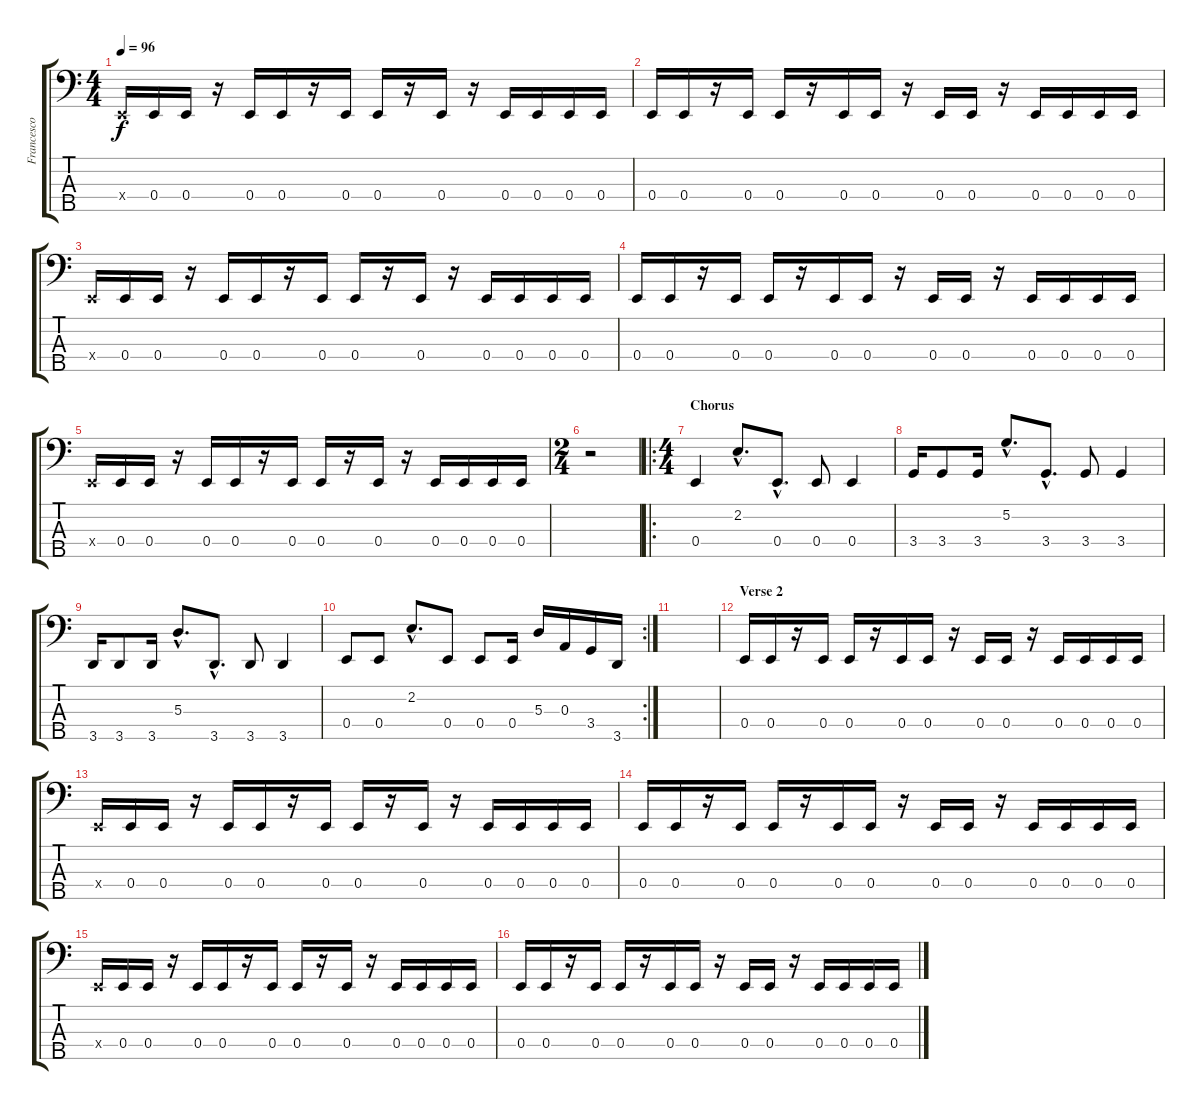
\track ("Francesco DiCosmo (Bass)" "Francesco ") {instrument electricbassfinger}
\staff {score tabs}
\tuning (G2 D2 A1 E1 B0) {hide}
\ts (4 4)
\tempo 96
\clef f4
\ks c
0.4{x}.16{dy f} 0.4.16 0.4.16 r.16 0.4.16 0.4.16 r.16 0.4.16 0.4.16 r.16 0.4.16 r.16 0.4.16 0.4.16 0.4.16 0.4.16 |
0.4.16 0.4.16 r.16 0.4.16 0.4.16 r.16 0.4.16 0.4.16 r.16 0.4.16 0.4.16 r.16 0.4.16 0.4.16 0.4.16 0.4.16 |
0.4{x}.16 0.4.16 0.4.16 r.16 0.4.16 0.4.16 r.16 0.4.16 0.4.16 r.16 0.4.16 r.16 0.4.16 0.4.16 0.4.16 0.4.16 |
0.4.16 0.4.16 r.16 0.4.16 0.4.16 r.16 0.4.16 0.4.16 r.16 0.4.16 0.4.16 r.16 0.4.16 0.4.16 0.4.16 0.4.16 |
0.4{x}.16 0.4.16 0.4.16 r.16 0.4.16 0.4.16 r.16 0.4.16 0.4.16 r.16 0.4.16 r.16 0.4.16 0.4.16 0.4.16 0.4.16 |
\ts (2 4)
r.2 |
\ro
\ts (4 4)
\section ("" "Chorus")
0.4.4 2.2{hac}.8{d} 0.4{hac}.8{d} 0.4.8 0.4.4 |
3.4.16 3.4.8 3.4.16 5.2{hac}.8{d} 3.4{hac}.8{d} 3.4.8 3.4.4 |
3.5.16 3.5.8 3.5.16 5.3{hac}.8{d} 3.5{hac}.8{d} 3.5.8 3.5.4 |
\rc 2
0.4.8 0.4.8 2.2{hac}.8{d} 0.4.8 0.4.8 0.4.16 5.3.16 0.3.16 3.4.16 3.5.16 |
|
\section ("" "Verse 2")
0.4.16 0.4.16 r.16 0.4.16 0.4.16 r.16 0.4.16 0.4.16 r.16 0.4.16 0.4.16 r.16 0.4.16 0.4.16 0.4.16 0.4.16 |
0.4{x}.16 0.4.16 0.4.16 r.16 0.4.16 0.4.16 r.16 0.4.16 0.4.16 r.16 0.4.16 r.16 0.4.16 0.4.16 0.4.16 0.4.16 |
0.4.16 0.4.16 r.16 0.4.16 0.4.16 r.16 0.4.16 0.4.16 r.16 0.4.16 0.4.16 r.16 0.4.16 0.4.16 0.4.16 0.4.16 |
0.4{x}.16 0.4.16 0.4.16 r.16 0.4.16 0.4.16 r.16 0.4.16 0.4.16 r.16 0.4.16 r.16 0.4.16 0.4.16 0.4.16 0.4.16 |
0.4.16 0.4.16 r.16 0.4.16 0.4.16 r.16 0.4.16 0.4.16 r.16 0.4.16 0.4.16 r.16 0.4.16 0.4.16 0.4.16 0.4.16
